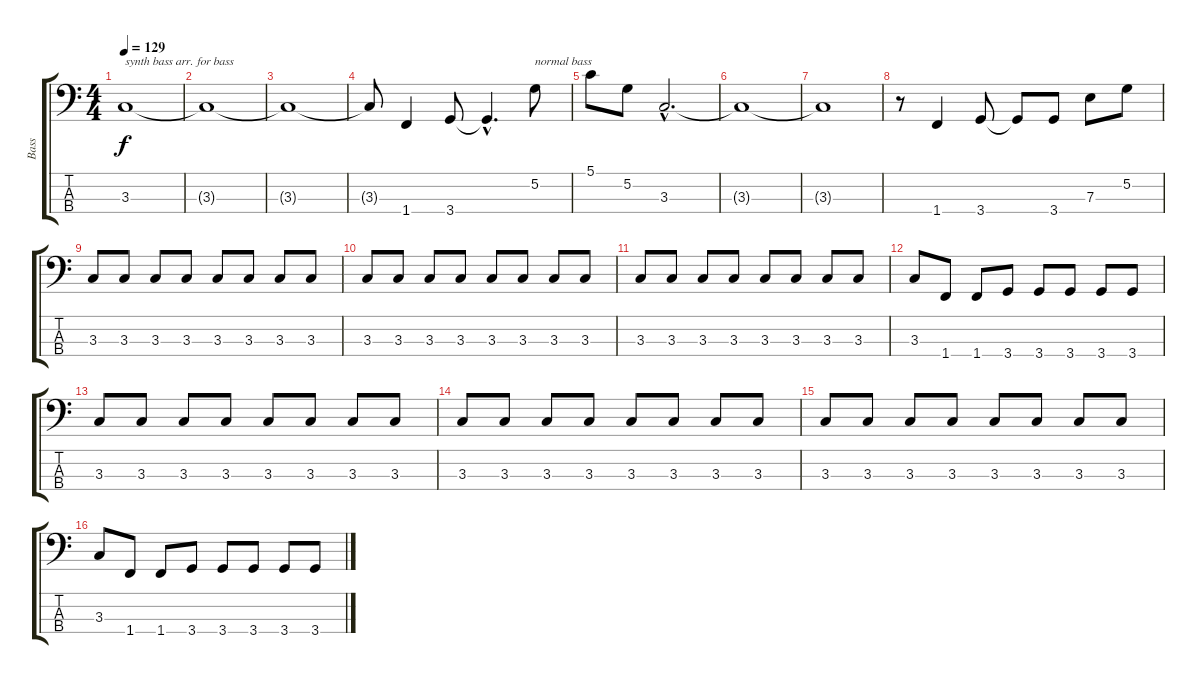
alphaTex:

\track ("Bass" "Bass") {instrument electricbassfinger}
\staff {score tabs}
\tuning (G2 D2 A1 E1) {hide}
\ts (4 4)
\tempo 129
\clef f4
\ks c
3.3.1{txt "synth bass arr. for bass" dy f instrument synthbass2} |
3.3{t}.1 |
3.3{t}.1 |
3.3{t}.8 1.4.4 3.4.8 3.4{hac t}.4{d} 5.2.8{txt "normal bass" instrument electricbassfinger} |
5.1.8 5.2.8 3.3{hac}.2{d} |
3.3{t}.1 |
3.3{t}.1 |
r.8 1.4.4 3.4.8 3.4{t}.8 3.4.8 7.3.8 5.2.8 |
3.3.8 3.3.8 3.3.8 3.3.8 3.3.8 3.3.8 3.3.8 3.3.8 |
3.3.8 3.3.8 3.3.8 3.3.8 3.3.8 3.3.8 3.3.8 3.3.8 |
3.3.8 3.3.8 3.3.8 3.3.8 3.3.8 3.3.8 3.3.8 3.3.8 |
3.3.8 1.4.8 1.4.8 3.4.8 3.4.8 3.4.8 3.4.8 3.4.8 |
3.3.8 3.3.8 3.3.8 3.3.8 3.3.8 3.3.8 3.3.8 3.3.8 |
3.3.8 3.3.8 3.3.8 3.3.8 3.3.8 3.3.8 3.3.8 3.3.8 |
3.3.8 3.3.8 3.3.8 3.3.8 3.3.8 3.3.8 3.3.8 3.3.8 |
3.3.8 1.4.8 1.4.8 3.4.8 3.4.8 3.4.8 3.4.8 3.4.8
